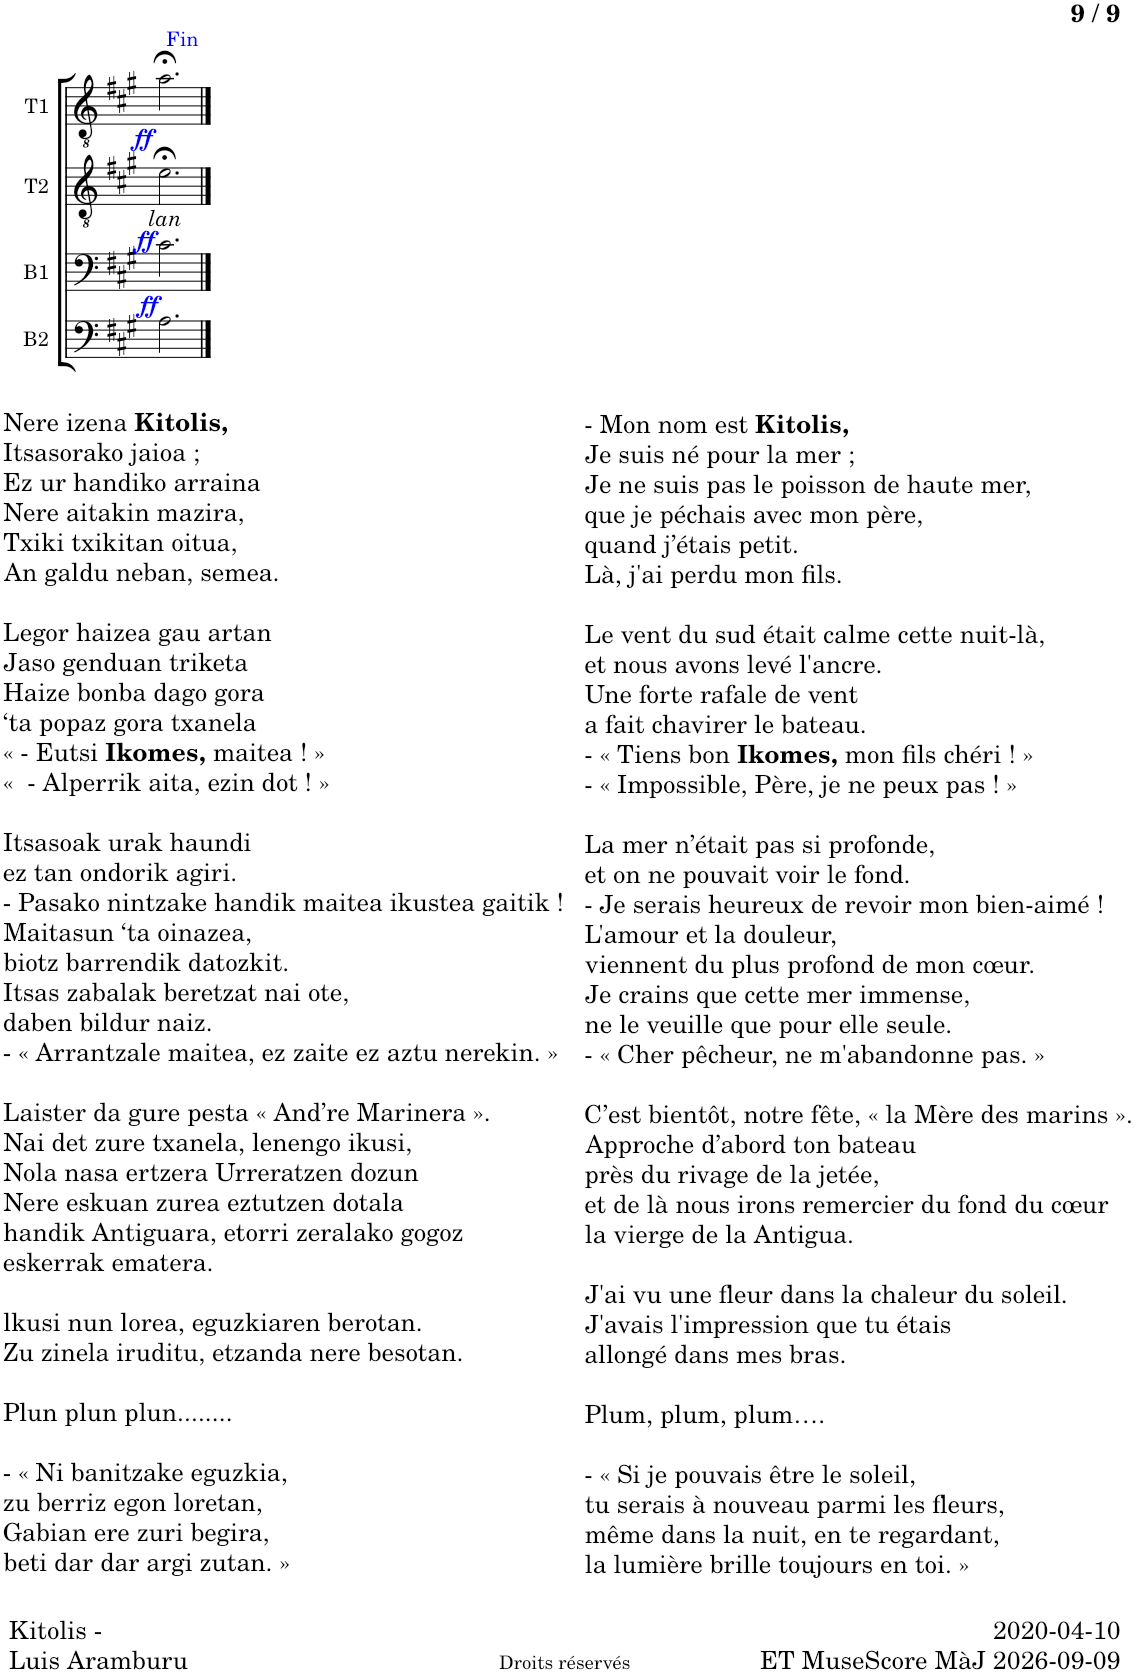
**kern	**dynam	**kern	**dynam	**kern	**text	**dynam	**kern	**kern
*part5	*part5	*part4	*part4	*part3	*part3	*part3	*part2	*part1
*staff5	*staff5	*staff4	*staff4	*staff3	*staff3	*staff3	*staff2	*staff1
*I"Basse	*	*I"Baryton	*	*I"Ténor 2	*	*	*I"Ténor 1	*I"Solo
*I'B2	*	*I'B1	*	*I'T2	*	*	*I'T1	*I'Solo
!!LO:PB:g=z
*clefF4	*	*clefF4	*	*clefGv2	*	*	*clefGv2	*clefF4
*k[f#c#g#]	*	*k[f#c#g#]	*	*k[f#c#g#]	*	*	*k[f#c#g#]	*k[f#c#g#]
*M3/4	*	*M3/4	*	*M3/4	*	*	*M3/4	*M3/4
=159	=159	=159	=159	=159	=159	=159	=159	=159
!	!LO:DY:a	!	!LO:DY:a	!	!LO:LY:b	!LO:DY:a	!	!
2.A\	ff	2.c#\	ff	2.e;<\	lan	ff	2.a;<\	2.r
!	!	!	!	!	!	!	!	!LO:TX:a:color=#0000FF:t=Fin
==	==	==	==	==	==	==	==	==
*-	*-	*-	*-	*-	*-	*-	*-	*-
